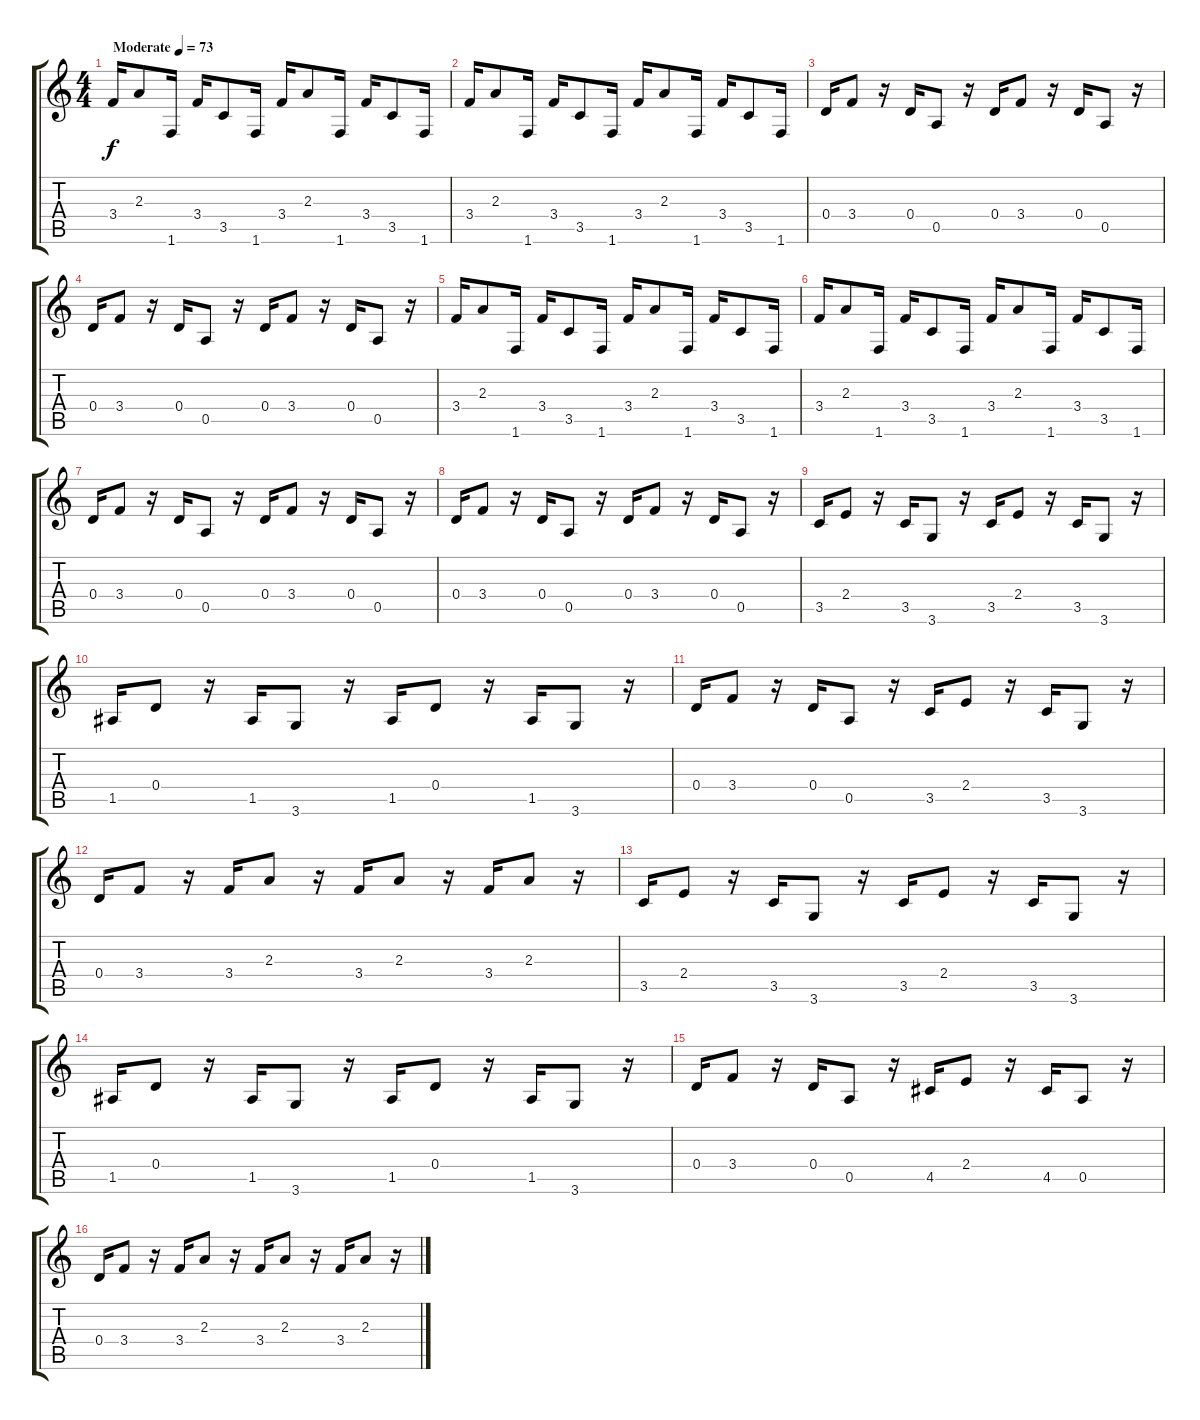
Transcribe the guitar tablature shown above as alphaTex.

\track "" {instrument acousticguitarsteel}
\staff {score tabs}
\tuning (E4 B3 G3 D3 A2 E2) {hide}
\ts (4 4)
\tempo (73 "Moderate")
\clef g2
\ks c
3.4.16{dy f instrument acousticguitarsteel} 2.3.8 1.6.16 3.4.16 3.5.8 1.6.16 3.4.16 2.3.8 1.6.16 3.4.16 3.5.8 1.6.16 |
3.4.16 2.3.8 1.6.16 3.4.16 3.5.8 1.6.16 3.4.16 2.3.8 1.6.16 3.4.16 3.5.8 1.6.16 |
0.4.16 3.4.8 r.16 0.4.16 0.5.8 r.16 0.4.16 3.4.8 r.16 0.4.16 0.5.8 r.16 |
0.4.16 3.4.8 r.16 0.4.16 0.5.8 r.16 0.4.16 3.4.8 r.16 0.4.16 0.5.8 r.16 |
3.4.16 2.3.8 1.6.16 3.4.16 3.5.8 1.6.16 3.4.16 2.3.8 1.6.16 3.4.16 3.5.8 1.6.16 |
3.4.16 2.3.8 1.6.16 3.4.16 3.5.8 1.6.16 3.4.16 2.3.8 1.6.16 3.4.16 3.5.8 1.6.16 |
0.4.16 3.4.8 r.16 0.4.16 0.5.8 r.16 0.4.16 3.4.8 r.16 0.4.16 0.5.8 r.16 |
0.4.16 3.4.8 r.16 0.4.16 0.5.8 r.16 0.4.16 3.4.8 r.16 0.4.16 0.5.8 r.16 |
3.5.16 2.4.8 r.16 3.5.16 3.6.8 r.16 3.5.16 2.4.8 r.16 3.5.16 3.6.8 r.16 |
1.5.16 0.4.8 r.16 1.5.16 3.6.8 r.16 1.5.16 0.4.8 r.16 1.5.16 3.6.8 r.16 |
0.4.16 3.4.8 r.16 0.4.16 0.5.8 r.16 3.5.16 2.4.8 r.16 3.5.16 3.6.8 r.16 |
0.4.16 3.4.8 r.16 3.4.16 2.3.8 r.16 3.4.16 2.3.8 r.16 3.4.16 2.3.8 r.16 |
3.5.16 2.4.8 r.16 3.5.16 3.6.8 r.16 3.5.16 2.4.8 r.16 3.5.16 3.6.8 r.16 |
1.5.16 0.4.8 r.16 1.5.16 3.6.8 r.16 1.5.16 0.4.8 r.16 1.5.16 3.6.8 r.16 |
0.4.16 3.4.8 r.16 0.4.16 0.5.8 r.16 4.5.16 2.4.8 r.16 4.5.16 0.5.8 r.16 |
0.4.16 3.4.8 r.16 3.4.16 2.3.8 r.16 3.4.16 2.3.8 r.16 3.4.16 2.3.8 r.16
